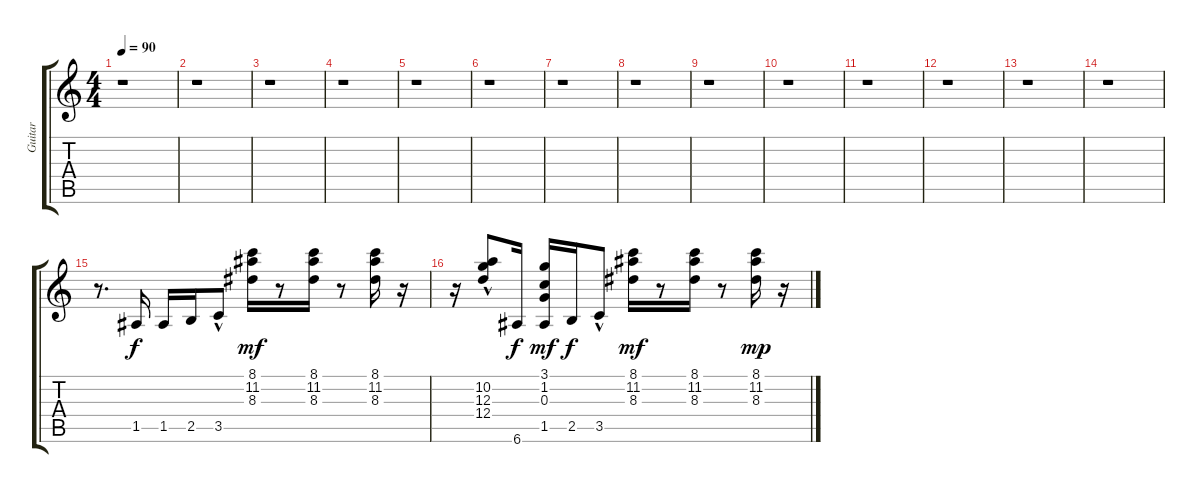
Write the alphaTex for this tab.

\track ("Guitar" "Guitar") {instrument electricguitarclean}
\staff {score tabs}
\tuning (E4 B3 G3 D3 A2 E2) {hide}
\ts (4 4)
\tempo 90
\clef g2
\ks c
r.1{dy f} |
r.1 |
r.1 |
r.1 |
r.1 |
r.1 |
r.1 |
r.1 |
r.1 |
r.1 |
r.1 |
r.1 |
r.1 |
r.1 |
r.8{d} 1.5.16 1.5.16 2.5.16 3.5{hac}.8 (8.1 11.2 8.3).16{dy mf} r.8 (8.1 11.2 8.3).16 r.8 (8.1 11.2 8.3).16 r.16 |
r.16 (10.2{hac} 12.3{hac} 12.4{hac}).8 6.6.16{dy f} (3.1 1.2 0.3 1.5).16{dy mf} 2.5.16{dy f} 3.5{hac}.8 (8.1 11.2 8.3).16{dy mf} r.8 (8.1 11.2 8.3).16 r.8 (8.1 11.2 8.3).16{dy mp} r.16
